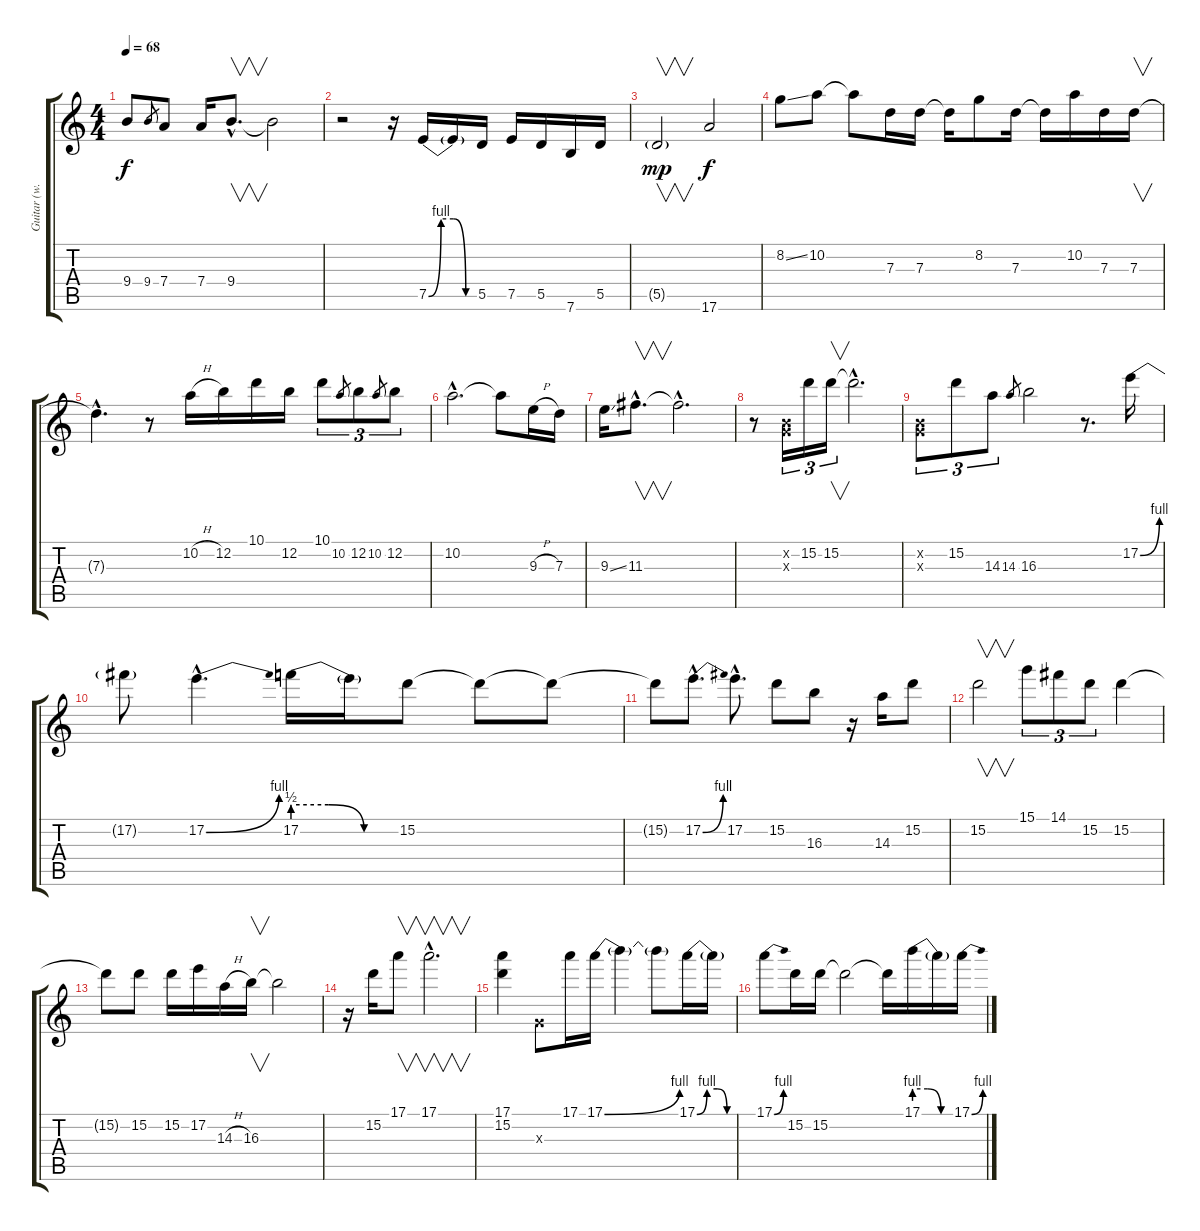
\track ("Guitar (w.dist.)" "Guitar (w.") {instrument distortionguitar}
\staff {score tabs}
\tuning (E4 B3 G3 D3 A2 E2) {hide}
\ts (4 4)
\tempo 68
\clef g2
\ks c
9.4{t}.8{dy f} 9.4.8{gr} 7.4.8 7.4.16 9.4{hac}.8{v d} 9.4{t}.2 |
r.2 r.16 7.5{be (custom 0 0 15 4 30 4 45 0 60 0)}.16 7.5{t}.16 5.5.16 7.5.16 5.5.16 7.6.16 5.5.16 |
5.5{g}.2{v dy mp} 17.6.2{dy f} |
8.2{ss}.8 10.2.8 10.2{t}.8 7.3.16 7.3.16 7.3{t}.16 8.2.8 7.3.16 7.3{t}.16 10.2.16 7.3.16 7.3.16{v} |
7.3{hac t}.4{d} r.8 10.2{h}.16 12.2.16 10.1.16 12.2.16 10.1.8{tu (3 2)} 10.2.8{gr} 12.2.8{tu (3 2)} 10.2.8{gr} 12.2.8{tu (3 2)} |
10.2{hac}.2{d} 10.2{t}.8 9.3{h}.16 7.3.16 |
9.3{ss}.16 11.3{hac}.8{v d} 11.3{hac t}.2{d} |
r.8 (0.2{x} 0.3{x}).16{tu (3 2)} 15.2.16{tu (3 2)} 15.2.16{v tu (3 2)} 15.2{hac t}.2{d} |
(0.2{x} 0.3{x}).8{tu (3 2)} 15.2.8{tu (3 2)} 14.3.8{tu (3 2)} 14.3.8{gr} 16.3.2 r.8{d} 17.2{be (bend 0 0 60 4)}.16 |
17.2{t}.8 17.2{be (bend 0 0 60 4) hac}.4{d} 17.2{be (custom 0 2 20 2 40 0 60 0)}.16 17.2{t}.16 15.2.8 15.2{t}.8 15.2{t}.8 |
15.2{t}.8 17.2{be (bend 0 0 60 4) hac}.8{d} 17.2{hac}.8{d} 15.2.8 16.3.8 r.16 14.3.16 15.2.8 |
15.2.2{v} 15.1.8{tu (3 2)} 14.1.8{tu (3 2)} 15.2.8{tu (3 2)} 15.2.4 |
15.2{t}.8 15.2.8 15.2.16 17.2.16 14.3{h}.16 16.3.16{v} 16.3{t}.2 |
r.16 15.2.16 17.1.8{v} 17.1{hac}.2{v d} |
(17.1 15.2).4 0.3{x}.8 17.1.16 17.1{be (bend 0 0 60 4)}.16 17.1{t}.4 17.1{t}.8 17.1{be (custom 0 0 15 4 30 4 45 0 60 0)}.16 17.1{t}.16 |
17.1{be (bend 0 0 60 4)}.8 15.2.16 15.2.16 15.2{t}.2 15.2{t}.16 17.1{be (custom 0 4 20 4 40 0 60 0)}.16 17.1{t}.16 17.1{be (bend 0 0 60 4)}.16
